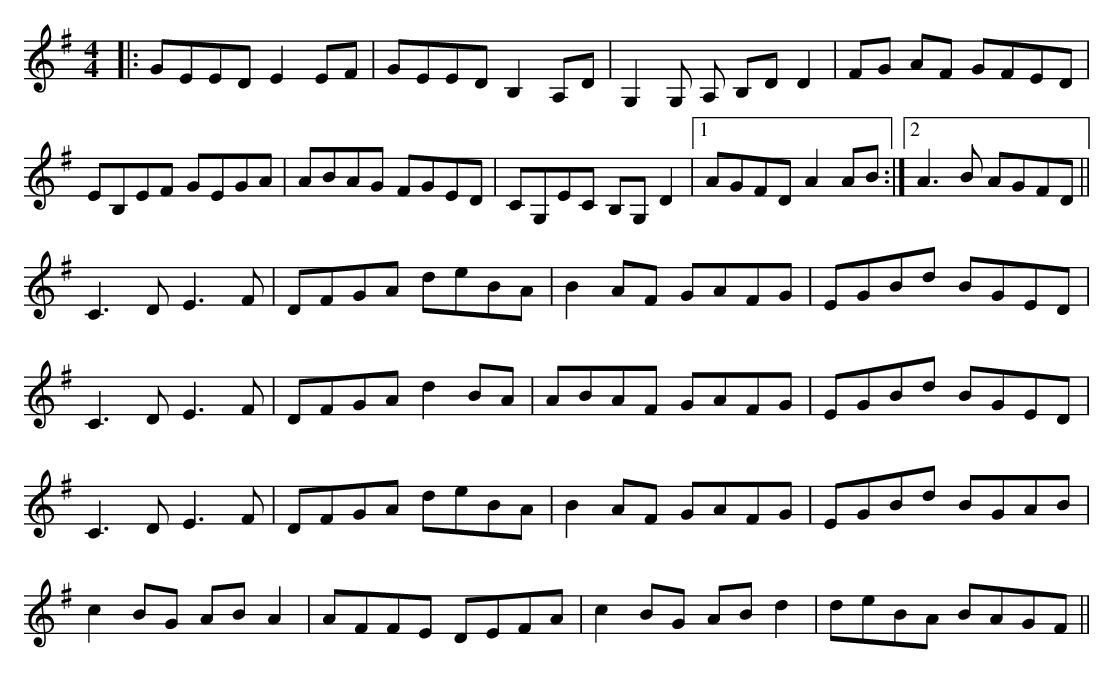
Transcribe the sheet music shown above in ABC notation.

X:1
M:4/4
K:G
|:GEED E2 EF|GEED B,2A,D|G,2 G, A, B,DD2|FG AF GFED|
EB,EF GEGA|ABAG FGED | CG,EC B,G, D2|1 AGFD A2AB:|2 A3B AGFD||
C3 D E3 F|DFGA deBA|B2AF GAFG|EGBd BGED|
C3 D E3 F|DFGA d2BA|ABAF GAFG|EGBd BGED|
C3 D E3 F|DFGA deBA|B2AF GAFG|EGBd BGAB|
c2 BG AB A2|AFFE DEFA|c2BG AB d2|deBA BAGF||
